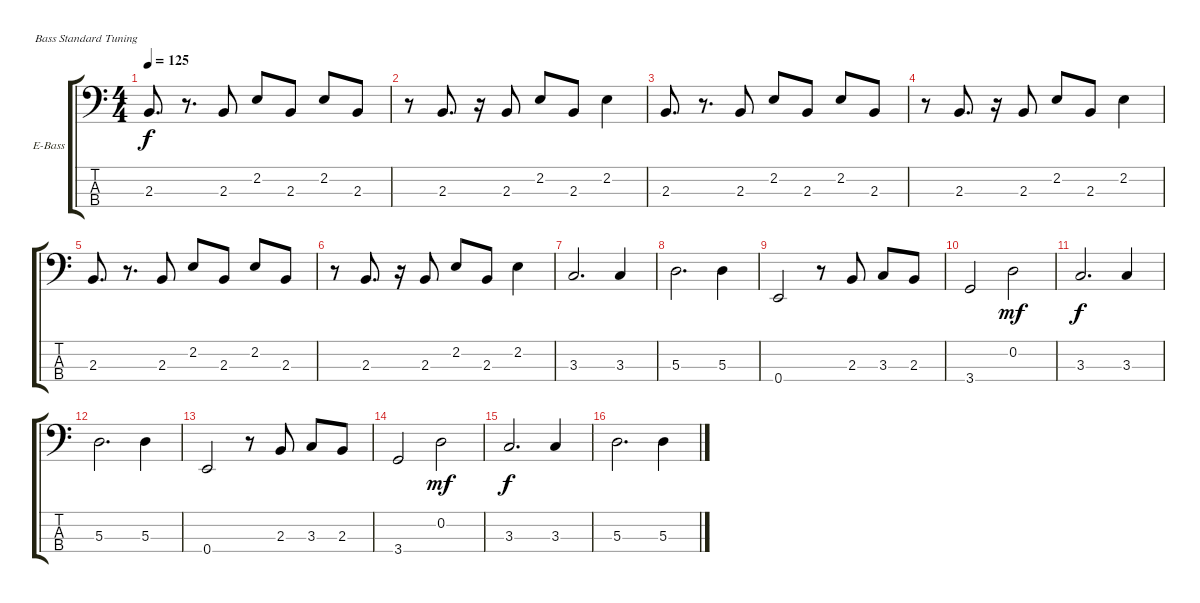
\bracketExtendMode groupsimilarinstruments
\firstSystemTrackNameOrientation horizontal
\otherSystemsTrackNameOrientation horizontal
\track ("Бас" "E-Bass") {instrument electricbassfinger}
\staff {score tabs}
\tuning (G2 D2 A1 E1)
\ts (4 4)
\tempo 125
\clef f4
\ks c
2.3.8{d dy f} r.8{d} 2.3.8 2.2.8 2.3.8 2.2.8 2.3.8 |
r.8 2.3.8{d} r.16 2.3.8 2.2.8 2.3.8 2.2.4 |
2.3.8{d} r.8{d} 2.3.8 2.2.8 2.3.8 2.2.8 2.3.8 |
r.8 2.3.8{d} r.16 2.3.8 2.2.8 2.3.8 2.2.4 |
2.3.8{d} r.8{d} 2.3.8 2.2.8 2.3.8 2.2.8 2.3.8 |
r.8 2.3.8{d} r.16 2.3.8 2.2.8 2.3.8 2.2.4 |
3.3.2{d} 3.3.4 |
5.3.2{d} 5.3.4 |
0.4.2 r.8 2.3.8 3.3.8 2.3.8 |
3.4.2 0.2.2{dy mf} |
3.3.2{d dy f} 3.3.4 |
5.3.2{d} 5.3.4 |
0.4.2 r.8 2.3.8 3.3.8 2.3.8 |
3.4.2 0.2.2{dy mf} |
3.3.2{d dy f} 3.3.4 |
5.3.2{d} 5.3.4
